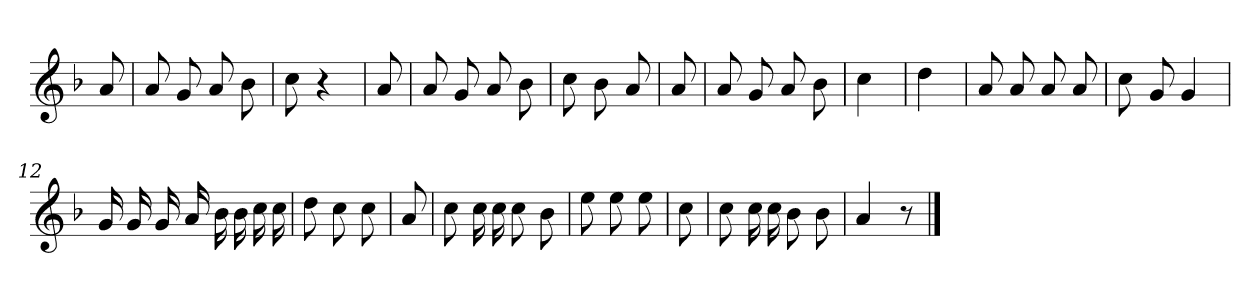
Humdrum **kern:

**kern
*part1
*staff1
*clefG2
*k[b-]
*F:
=
8a
=1
8a
8g
8a
8b-
=2
8cc
4r
=3
8a
=4
8a
8g
8a
8b-
=5
8cc
8b-
8a
=6
8a
=7
8a
8g
8a
8b-
=8
4cc
=9
4dd
=10
8a
8a
8a
8a
=11
8cc
8g
4g
=12
16g
16g
16g
16a
16b-
16b-
16cc
16cc
=13
8dd
8cc
8cc
=14
8a
=15
8cc
16cc
16cc
8cc
8b-
=16
8ee
8ee
8ee
=17
8cc
=18
8cc
16cc
16cc
8b-
8b-
=19
4a
8r
==
*-
